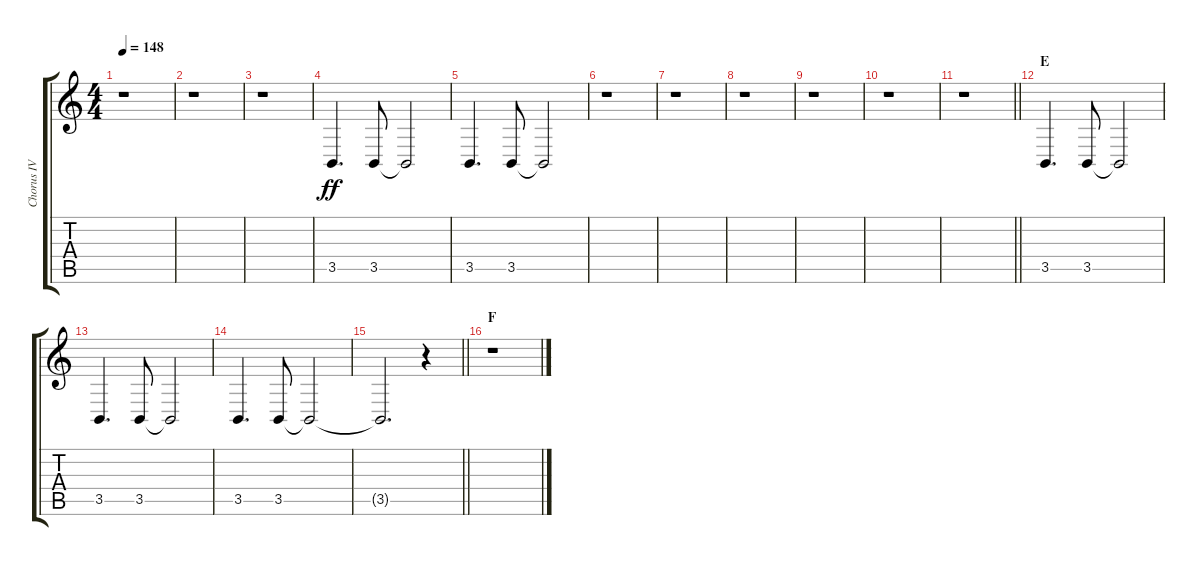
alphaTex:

\track ("Chorus IV" "Chorus IV") {instrument voiceoohs}
\staff {score tabs}
\tuning (Eb4 Bb3 Gb3 Db3 Ab2 Eb2) {hide}
\ts (4 4)
\tempo 148
\clef g2
\ks c
r.1{dy ff} |
r.1 |
r.1 |
3.5.4{d} 3.5.8 3.5{t}.2 |
3.5.4{d} 3.5.8 3.5{t}.2 |
r.1 |
r.1 |
r.1 |
r.1 |
r.1 |
\barLineRight lightlight
r.1 |
\section ("" "E")
3.5.4{d} 3.5.8 3.5{t}.2 |
3.5.4{d} 3.5.8 3.5{t}.2 |
3.5.4{d} 3.5.8 3.5{t}.2 |
\barLineRight lightlight
3.5{t}.2{d} r.4 |
\section ("" "F")
r.1
